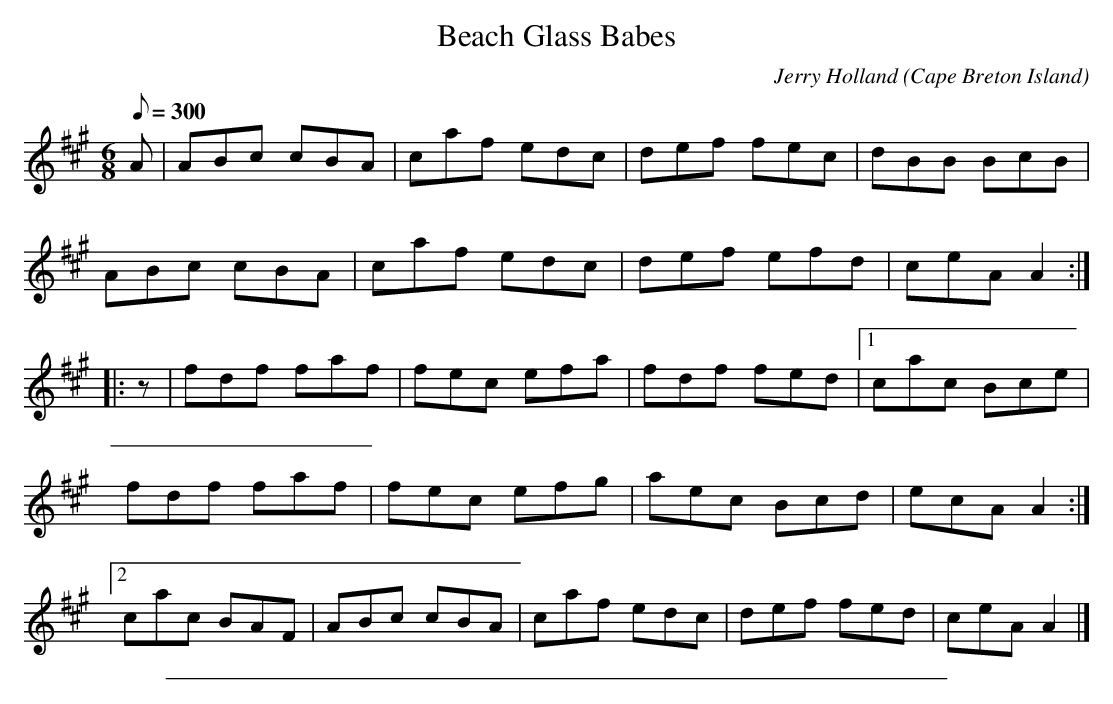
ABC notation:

X:1
T: Beach Glass Babes
C:Jerry Holland
O:Cape Breton Island
L:1/8
Q:300
M:6/8
K:A
A|ABc cBA|caf edc|def fec|dBB BcB|
ABc cBA|caf edc|def efd|ceA A2:|
|:z|fdf faf|fec efa|fdf fed|[1cac Bce|
fdf faf|fec efg|aec Bcd|ecA A2:|
[2 cac BAF|ABc cBA|caf edc|def fed|ceA A2|]
